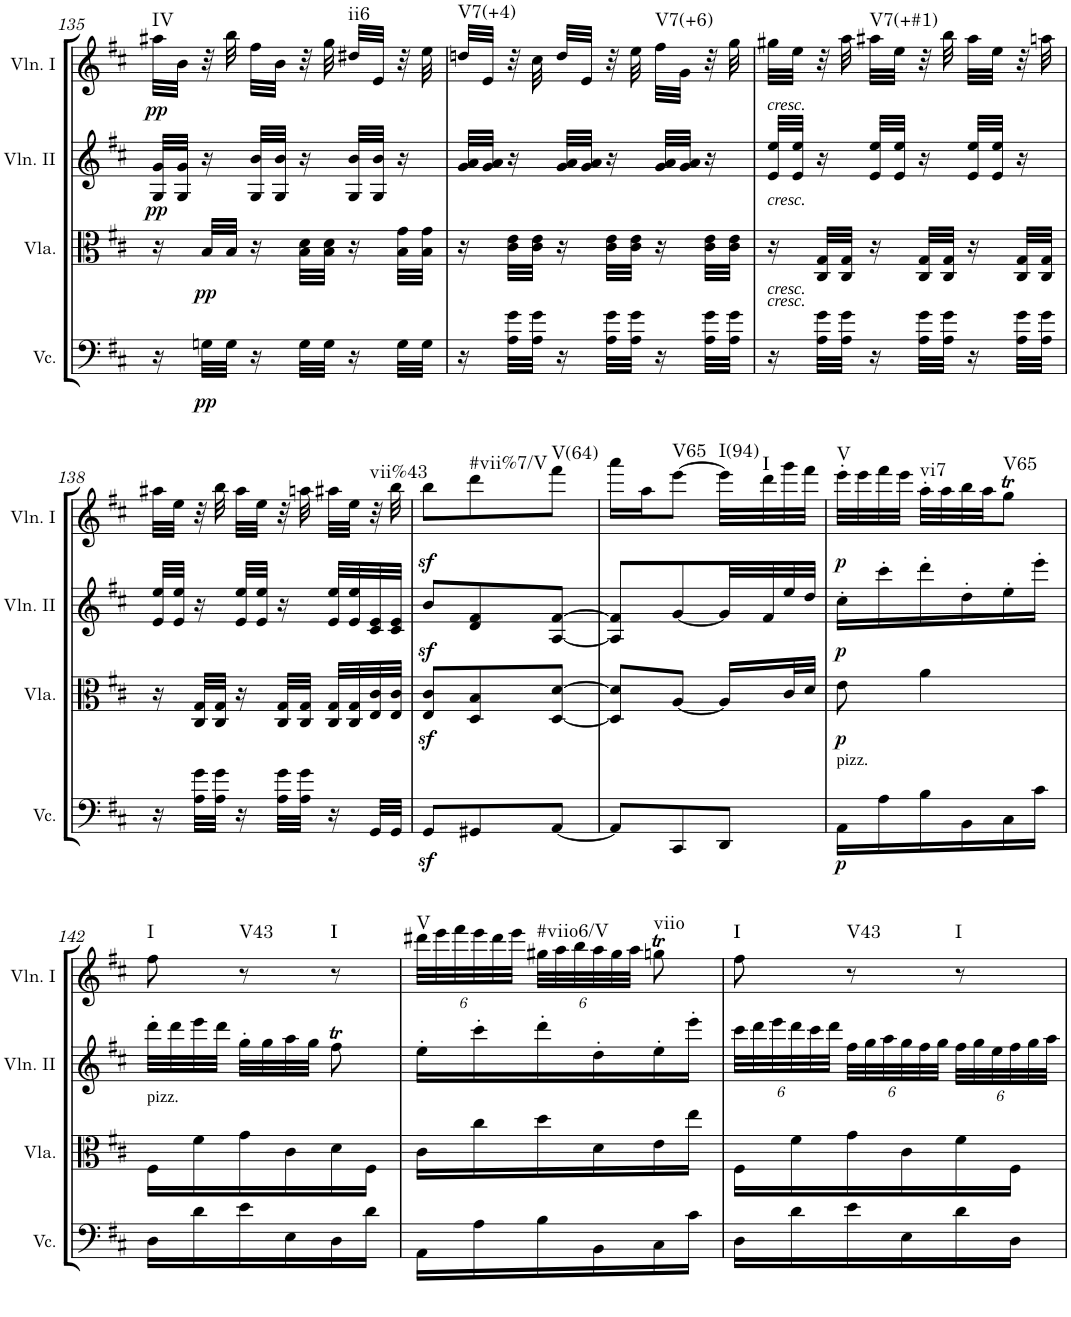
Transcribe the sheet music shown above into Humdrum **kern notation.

**kern	**dynam	**kern	**dynam	**kern	**dynam	**kern	**dynam	**harte
*part4	*part4	*part3	*part3	*part2	*part2	*part1	*part1	*part1
*staff4	*staff4	*staff3	*staff3	*staff2	*staff2	*staff1	*staff1	*
*I"Violoncello	*	*I"Viola	*	*I"Violin II	*	*I"Violin I	*	*
*I'Vc.	*	*I'Vla.	*	*I'Vln. II	*	*I'Vln. I	*	*
!!LO:PB:g=z
*clefC4	*	*clefC3	*	*clefG2	*	*clefG2	*	*
*k[f#c#]	*	*k[f#c#]	*	*k[f#c#]	*	*k[f#c#]	*	*
*M3/8	*	*M3/8	*	*M3/8	*	*M3/8	*	*
=135	=135	=135	=135	=135	=135	=135	=135	=135
!	!	!	!	!	!LO:DY:b	!	!LO:DY:b	!LO:H:kt=IV
16r	.	16r	.	32G/ 32g/LLL	pp	32aa#X\LLL	pp	N
.	.	.	.	32G/ 32g/JJJ	.	32b\JJJ	.	.
!	!LO:DY:b	!	!LO:DY:b	!	!	!	!	!
32Gn\LLL	pp	32B/LLL	pp	16r	.	32r	.	.
32G\JJJ	.	32B/JJJ	.	.	.	32bb\	.	.
16r	.	16r	.	32G/ 32b/LLL	.	32ff#\LLL	.	.
.	.	.	.	32G/ 32b/JJJ	.	32b\JJJ	.	.
32G\LLL	.	32B\ 32d\LLL	.	16r	.	32r	.	.
32G\JJJ	.	32B\ 32d\JJJ	.	.	.	32gg\	.	.
!	!	!	!	!	!	!	!	!LO:H:kt=ii6
16r	.	16r	.	32G/ 32b/LLL	.	32dd#X/LLL	.	N
.	.	.	.	32G/ 32b/JJJ	.	32e/JJJ	.	.
32G\LLL	.	32B\ 32g\LLL	.	16r	.	32r	.	.
32G\JJJ	.	32B\ 32g\JJJ	.	.	.	32ee\	.	.
=136	=136	=136	=136	=136	=136	=136	=136	=136
!	!	!	!	!	!	!	!	!LO:H:kt=V7(+4)
16r	.	16r	.	32g/ 32a/LLL	.	32ddn/LLL	.	N
.	.	.	.	32g/ 32a/JJJ	.	32e/JJJ	.	.
32A\ 32g\LLL	.	32c#\ 32e\LLL	.	16r	.	32r	.	.
32A\ 32g\JJJ	.	32c#\ 32e\JJJ	.	.	.	32cc#\	.	.
16r	.	16r	.	32g/ 32a/LLL	.	32dd/LLL	.	.
.	.	.	.	32g/ 32a/JJJ	.	32e/JJJ	.	.
32A\ 32g\LLL	.	32c#\ 32e\LLL	.	16r	.	32r	.	.
32A\ 32g\JJJ	.	32c#\ 32e\JJJ	.	.	.	32ee\	.	.
!	!	!	!	!	!	!	!	!LO:H:kt=V7(+6)
16r	.	16r	.	32g/ 32a/LLL	.	32ff#\LLL	.	N
.	.	.	.	32g/ 32a/JJJ	.	32g\JJJ	.	.
32A\ 32g\LLL	.	32c#\ 32e\LLL	.	16r	.	32r	.	.
32A\ 32g\JJJ	.	32c#\ 32e\JJJ	.	.	.	32gg\	.	.
=137	=137	=137	=137	=137	=137	=137	=137	=137
!	!	!	!	!	!	!LO:TX:b:i:t=cresc.	!	!
!	!	!	!	!LO:TX:b:i:t=cresc.	!	!	!	!
!	!	!LO:TX:b:i:t=cresc.	!	!	!	!	!	!
!LO:TX:a:i:t=cresc.	!	!	!	!	!	!	!	!
16r	.	16r	.	32e/ 32ee/LLL	.	32gg#X\LLL	.	.
.	.	.	.	32e/ 32ee/JJJ	.	32ee\JJJ	.	.
32A\ 32g\LLL	.	32C#/ 32G/LLL	.	16r	.	32r	.	.
32A\ 32g\JJJ	.	32C#/ 32G/JJJ	.	.	.	32aa\	.	.
!	!	!	!	!	!	!	!	!LO:H:kt=V7(+#1)
16r	.	16r	.	32e/ 32ee/LLL	.	32aa#X\LLL	.	N
.	.	.	.	32e/ 32ee/JJJ	.	32ee\JJJ	.	.
32A\ 32g\LLL	.	32C#/ 32G/LLL	.	16r	.	32r	.	.
32A\ 32g\JJJ	.	32C#/ 32G/JJJ	.	.	.	32bb\	.	.
16r	.	16r	.	32e/ 32ee/LLL	.	32aa#\LLL	.	.
.	.	.	.	32e/ 32ee/JJJ	.	32ee\JJJ	.	.
32A\ 32g\LLL	.	32C#/ 32G/LLL	.	16r	.	32r	.	.
32A\ 32g\JJJ	.	32C#/ 32G/JJJ	.	.	.	32aan\	.	.
!!LO:LB:g=z
=138	=138	=138	=138	=138	=138	=138	=138	=138
16r	.	16r	.	32e/ 32ee/LLL	.	32aa#X\LLL	.	.
.	.	.	.	32e/ 32ee/JJJ	.	32ee\JJJ	.	.
32A\ 32g\LLL	.	32C#/ 32G/LLL	.	16r	.	32r	.	.
32A\ 32g\JJJ	.	32C#/ 32G/JJJ	.	.	.	32bb\	.	.
16r	.	16r	.	32e/ 32ee/LLL	.	32aa#\LLL	.	.
.	.	.	.	32e/ 32ee/JJJ	.	32ee\JJJ	.	.
32A\ 32g\LLL	.	32C#/ 32G/LLL	.	16r	.	32r	.	.
32A\ 32g\JJJ	.	32C#/ 32G/JJJ	.	.	.	32aan\	.	.
16r	.	32C#/ 32G/LLL	.	32e/ 32ee/LLL	.	32aa#X\LLL	.	.
.	.	32C#/ 32G/	.	32e/ 32ee/	.	32ee\JJJ	.	.
!	!	!	!	!	!	!	!	!LO:H:kt=vii%43
32GG/LLL	.	32E/ 32c#/	.	32c#/ 32e/	.	32r	.	N
32GG/JJJ	.	32E/ 32c#/JJJ	.	32c#/ 32e/JJJ	.	32bb\	.	.
=139	=139	=139	=139	=139	=139	=139	=139	=139
8GGz</L	.	8E/z< 8c#/z<L	.	8bz</L	.	8bbz<\L	.	.
!	!	!	!	!	!	!	!	!LO:H:kt=#vii%7/V
8GG#X/	.	8D/ 8B/	.	8d/ 8f#/	.	8ddd\	.	N
!	!	!	!	!	!	!	!	!LO:H:kt=V(64)
[8AA/J	.	[8D/ [8d/J	.	[8A/ [8f#/J	.	8fff#\J	.	N
=140	=140	=140	=140	=140	=140	=140	=140	=140
8AA/L]	.	8D/] 8d/]L	.	8A/] 8f#/]L	.	16aaa\LL	.	.
.	.	.	.	.	.	16aa\J	.	.
!	!	!	!	!	!	!	!	!LO:H:kt=V65
8CC#/	.	[8A/J	.	[8g/	.	[8eee\J	.	N
!	!	!	!	!	!	!	!	!LO:H:kt=I(94)
8DD/J	.	16A/LL]	.	32g/LL]	.	32eee\LLL]	.	N
!	!	!	!	!	!	!	!	!LO:H:kt=I
.	.	.	.	32f#/	.	32ddd\	.	N
.	.	32c#/L	.	32ee/	.	32ggg\	.	.
.	.	32d/JJJ	.	32dd/JJJ	.	32fff#\JJJ	.	.
=141	=141	=141	=141	=141	=141	=141	=141	=141
!LO:TX:a:t=pizz.	!	!	!	!	!	!	!	!
!	!LO:DY:b	!	!LO:DY:b	!	!LO:DY:b	!	!LO:DY:b	!LO:H:kt=V
16AA\LL	p	8e\	p	16cc#'\LL	p	32eee'\LLL	p	N
.	.	.	.	.	.	32eee\	.	.
16A\	.	.	.	16ccc#'\	.	32fff#\	.	.
.	.	.	.	.	.	32eee\JJJ	.	.
!	!	!	!	!	!	!	!	!LO:H:kt=vi7
16B\	.	4a\	.	16ddd'\	.	32aa'\LLL	.	N
.	.	.	.	.	.	32aa\	.	.
16BB\	.	.	.	16dd'\	.	32bb\	.	.
.	.	.	.	.	.	32aa\JJ	.	.
!	!	!	!	!	!	!	!	!LO:H:kt=V65
16C#\	.	.	.	16ee'\	.	8ggT\J	.	N
16c#\JJ	.	.	.	16eee'\JJ	.	.	.	.
!!LO:LB:g=z
=142	=142	=142	=142	=142	=142	=142	=142	=142
!	!	!LO:TX:a:t=pizz.	!	!	!	!	!	!LO:H:kt=I
16D\LL	.	16F#\LL	.	32ddd'\LLL	.	8ff#\	.	N
.	.	.	.	32ddd\	.	.	.	.
16d\	.	16f#\	.	32eee\	.	.	.	.
.	.	.	.	32ddd\JJJ	.	.	.	.
!	!	!	!	!	!	!	!	!LO:H:kt=V43
16e\	.	16g\	.	32gg'\LLL	.	8r	.	N
.	.	.	.	32gg\	.	.	.	.
16E\	.	16c#\	.	32aa\	.	.	.	.
.	.	.	.	32gg\JJJ	.	.	.	.
!	!	!	!	!	!	!	!	!LO:H:kt=I
16D\	.	16d\	.	8ff#t\	.	8r	.	N
16d\JJ	.	16F#\JJ	.	.	.	.	.	.
=143	=143	=143	=143	=143	=143	=143	=143	=143
*	*	*	*	*	*	*Xbrackettup	*	*
!	!	!	!	!	!	!	!	!LO:H:kt=V
16AA\LL	.	16c#\LL	.	16ee'\LL	.	48ddd#X\LLL	.	N
.	.	.	.	.	.	48eee\	.	.
.	.	.	.	.	.	48fff#\	.	.
16A\	.	16cc#\	.	16ccc#'\	.	48eee\	.	.
.	.	.	.	.	.	48ddd#\	.	.
.	.	.	.	.	.	48eee\JJJ	.	.
!	!	!	!	!	!	!	!	!LO:H:kt=#viio6/V
16B\	.	16dd\	.	16ddd'\	.	48gg#X\LLL	.	N
.	.	.	.	.	.	48aa\	.	.
.	.	.	.	.	.	48bb\	.	.
16BB\	.	16d\	.	16dd'\	.	48aa\	.	.
.	.	.	.	.	.	48gg#\	.	.
.	.	.	.	.	.	48aa\JJJ	.	.
!	!	!	!	!	!	!	!	!LO:H:kt=viio
16C#\	.	16e\	.	16ee'\	.	8ggnT\	.	N
16c#\JJ	.	16ee\JJ	.	16eee'\JJ	.	.	.	.
=144	=144	=144	=144	=144	=144	=144	=144	=144
*	*	*	*	*Xbrackettup	*	*	*	*
!	!	!	!	!	!	!	!	!LO:H:kt=I
16D\LL	.	16F#\LL	.	48ccc#\LLL	.	8ff#\	.	N
.	.	.	.	48ddd\	.	.	.	.
.	.	.	.	48eee\	.	.	.	.
16d\	.	16f#\	.	48ddd\	.	.	.	.
.	.	.	.	48ccc#\	.	.	.	.
.	.	.	.	48ddd\JJJ	.	.	.	.
!	!	!	!	!	!	!	!	!LO:H:kt=V43
16e\	.	16g\	.	48ff#\LLL	.	8r	.	N
.	.	.	.	48gg\	.	.	.	.
.	.	.	.	48aa\	.	.	.	.
16E\	.	16c#\	.	48gg\	.	.	.	.
.	.	.	.	48ff#\	.	.	.	.
.	.	.	.	48gg\JJJ	.	.	.	.
!	!	!	!	!	!	!	!	!LO:H:kt=I
16d\	.	16f#\	.	48ff#\LLL	.	8r	.	N
.	.	.	.	48gg\	.	.	.	.
.	.	.	.	48ee\	.	.	.	.
16D\JJ	.	16F#\JJ	.	48ff#\	.	.	.	.
.	.	.	.	48gg\	.	.	.	.
.	.	.	.	48aa\JJJ	.	.	.	.
=	=	=	=	=	=	=	=	=
*-	*-	*-	*-	*-	*-	*-	*-	*-
